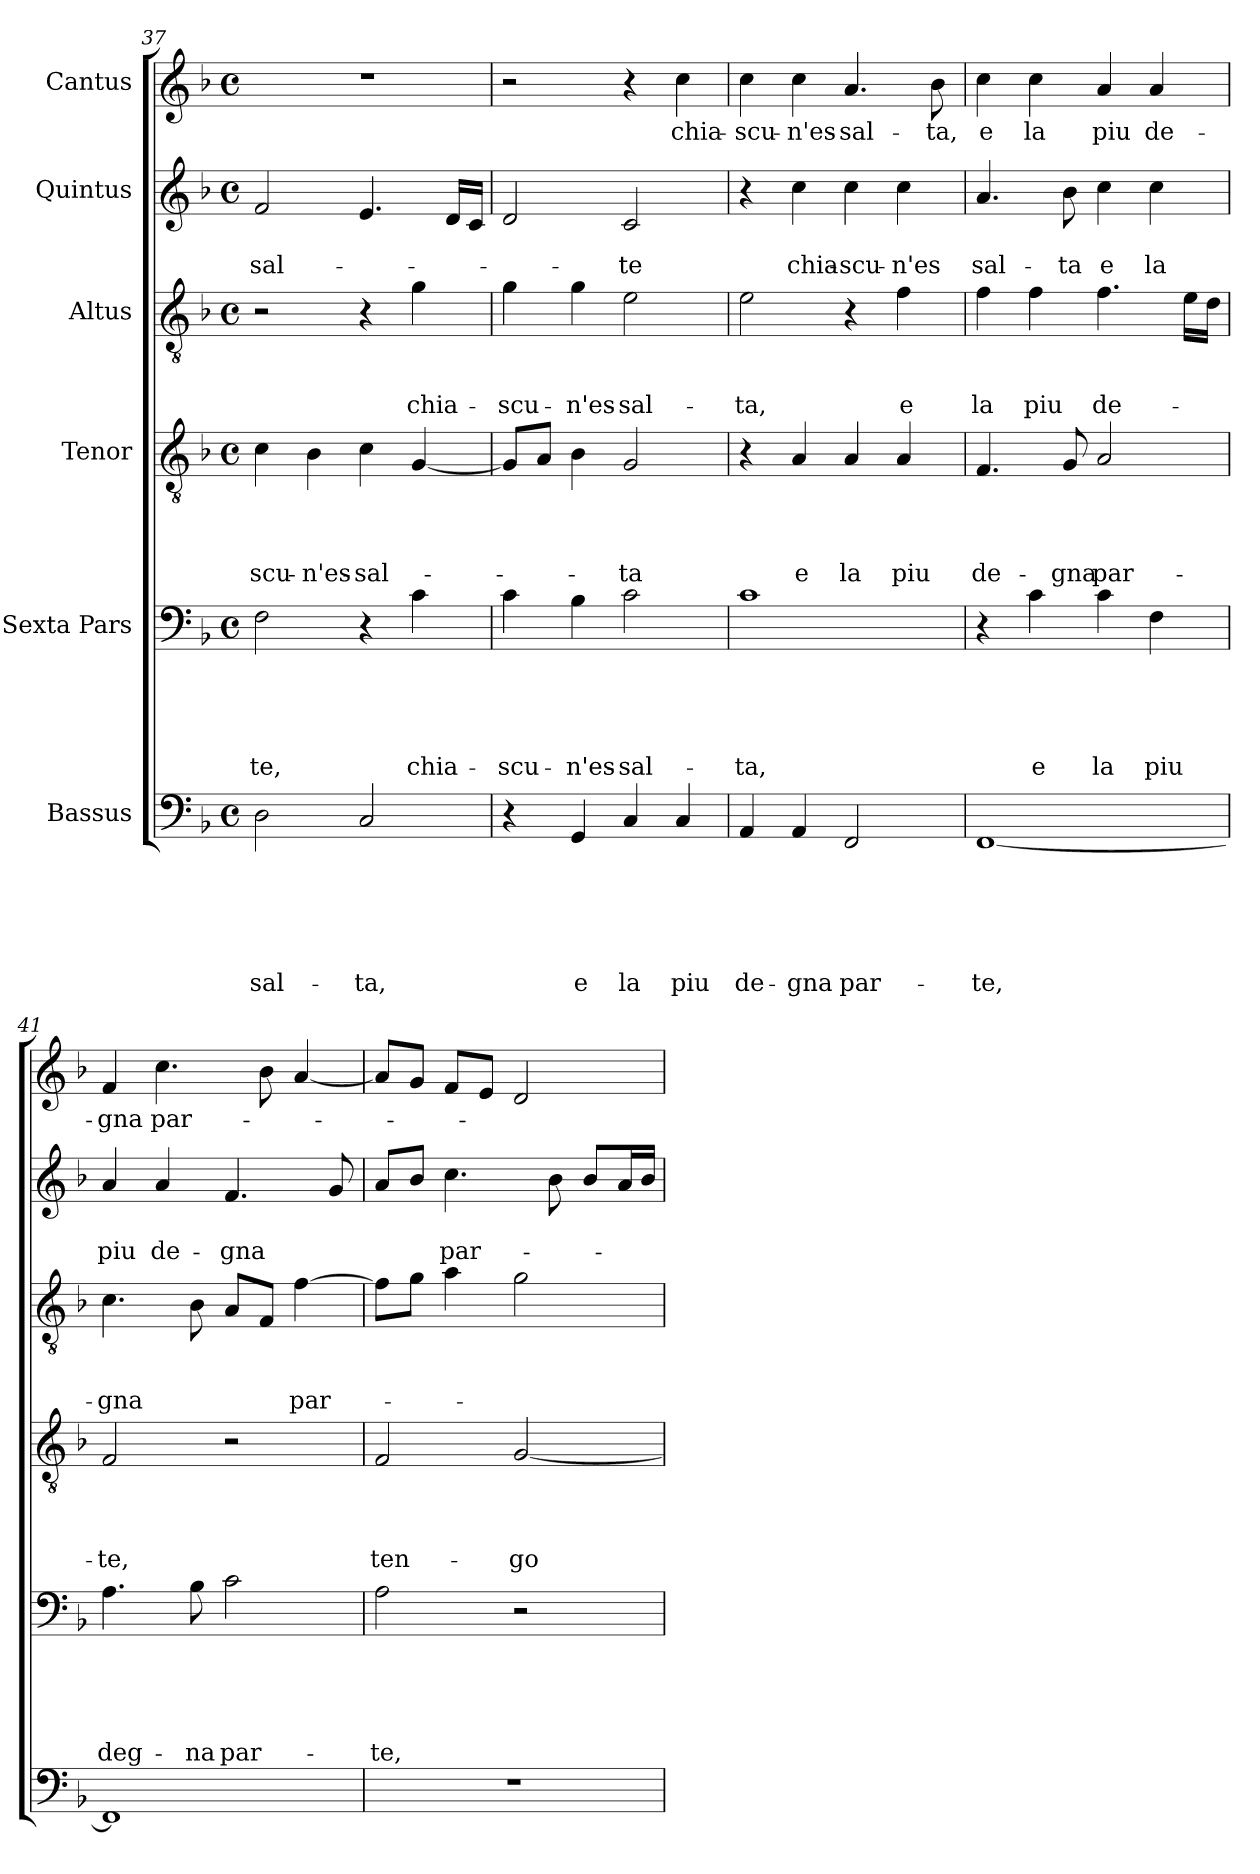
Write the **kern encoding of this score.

**kern	**text	**text	**text	**text	**text	**text	**kern	**text	**text	**text	**text	**text	**kern	**text	**text	**text	**text	**kern	**text	**text	**text	**kern	**text	**text	**kern	**text
*part6	*part6	*part6	*part6	*part6	*part6	*part6	*part5	*part5	*part5	*part5	*part5	*part5	*part4	*part4	*part4	*part4	*part4	*part3	*part3	*part3	*part3	*part2	*part2	*part2	*part1	*part1
*staff6	*staff6	*staff6	*staff6	*staff6	*staff6	*staff6	*staff5	*staff5	*staff5	*staff5	*staff5	*staff5	*staff4	*staff4	*staff4	*staff4	*staff4	*staff3	*staff3	*staff3	*staff3	*staff2	*staff2	*staff2	*staff1	*staff1
*I"Bassus	*	*	*	*	*	*	*I"Sexta Pars	*	*	*	*	*	*I"Tenor	*	*	*	*	*I"Altus	*	*	*	*I"Quintus	*	*	*I"Cantus	*
*clefF4	*	*	*	*	*	*	*clefF4	*	*	*	*	*	*clefGv2	*	*	*	*	*clefGv2	*	*	*	*clefG2	*	*	*clefG2	*
*k[b-]	*	*	*	*	*	*	*k[b-]	*	*	*	*	*	*k[b-]	*	*	*	*	*k[b-]	*	*	*	*k[b-]	*	*	*k[b-]	*
*F:	*	*	*	*	*	*	*F:	*	*	*	*	*	*F:	*	*	*	*	*F:	*	*	*	*F:	*	*	*F:	*
*M4/4	*	*	*	*	*	*	*M4/4	*	*	*	*	*	*M4/4	*	*	*	*	*M4/4	*	*	*	*M4/4	*	*	*M4/4	*
*met(c)	*	*	*	*	*	*	*met(c)	*	*	*	*	*	*met(c)	*	*	*	*	*met(c)	*	*	*	*met(c)	*	*	*met(c)	*
=37	=37	=37	=37	=37	=37	=37	=37	=37	=37	=37	=37	=37	=37	=37	=37	=37	=37	=37	=37	=37	=37	=37	=37	=37	=37	=37
2D\	.	.	.	.	.	-sal-	2F\	.	.	.	.	-te,	4c\	.	.	.	-scu-	2r	.	.	.	2f/	.	-sal-	1r	.
.	.	.	.	.	.	.	.	.	.	.	.	.	4B-\	.	.	.	-n'es-	.	.	.	.	.	.	.	.	.
2C/	.	.	.	.	.	-ta,	4r	.	.	.	.	.	4c\	.	.	.	-sal-	4r	.	.	.	4.e/	.	.	.	.
.	.	.	.	.	.	.	4c\	.	.	.	.	chia-	[4G/	.	.	.	.	4g\	.	.	chia-	.	.	.	.	.
.	.	.	.	.	.	.	.	.	.	.	.	.	.	.	.	.	.	.	.	.	.	16d/LL	.	.	.	.
.	.	.	.	.	.	.	.	.	.	.	.	.	.	.	.	.	.	.	.	.	.	16c/JJ	.	.	.	.
=38	=38	=38	=38	=38	=38	=38	=38	=38	=38	=38	=38	=38	=38	=38	=38	=38	=38	=38	=38	=38	=38	=38	=38	=38	=38	=38
4r	.	.	.	.	.	.	4c\	.	.	.	.	-scu-	8G/L]	.	.	.	.	4g\	.	.	-scu-	2d/	.	.	2r	.
.	.	.	.	.	.	.	.	.	.	.	.	.	8A/J	.	.	.	.	.	.	.	.	.	.	.	.	.
4GG/	.	.	.	.	.	e	4B-\	.	.	.	.	-n'es-	4B-\	.	.	.	.	4g\	.	.	-n'es-	.	.	.	.	.
4C/	.	.	.	.	.	la	2c\	.	.	.	.	-sal-	2G/	.	.	.	-ta	2e\	.	.	-sal-	2c/	.	-te	4r	.
4C/	.	.	.	.	.	piu	.	.	.	.	.	.	.	.	.	.	.	.	.	.	.	.	.	.	4cc\	chia-
!!LO:LB:g=z
=39	=39	=39	=39	=39	=39	=39	=39	=39	=39	=39	=39	=39	=39	=39	=39	=39	=39	=39	=39	=39	=39	=39	=39	=39	=39	=39
4AA/	.	.	.	.	.	de-	1c	.	.	.	.	-ta,	4r	.	.	.	.	2e\	.	.	-ta,	4r	.	.	4cc\	-scu-
4AA/	.	.	.	.	.	-gna	.	.	.	.	.	.	4A/	.	.	.	e	.	.	.	.	4cc\	.	chia-	4cc\	-n'es-
2FF/	.	.	.	.	.	par-	.	.	.	.	.	.	4A/	.	.	.	la	4r	.	.	.	4cc\	.	-scu-	4.a/	-sal-
.	.	.	.	.	.	.	.	.	.	.	.	.	4A/	.	.	.	piu	4f\	.	.	e	4cc\	.	-n'es	.	.
.	.	.	.	.	.	.	.	.	.	.	.	.	.	.	.	.	.	.	.	.	.	.	.	.	8b-\	-ta,
!!LO:PB:g=z
=40	=40	=40	=40	=40	=40	=40	=40	=40	=40	=40	=40	=40	=40	=40	=40	=40	=40	=40	=40	=40	=40	=40	=40	=40	=40	=40
[1FF	.	.	.	.	.	-te,	4r	.	.	.	.	.	4.F/	.	.	.	de-	4f\	.	.	la	4.a/	.	sal-	4cc\	e
.	.	.	.	.	.	.	4c\	.	.	.	.	e	.	.	.	.	.	4f\	.	.	piu	.	.	.	4cc\	la
.	.	.	.	.	.	.	.	.	.	.	.	.	8G/	.	.	.	-gna	.	.	.	.	8b-\	.	-ta	.	.
.	.	.	.	.	.	.	4c\	.	.	.	.	la	2A/	.	.	.	par-	4.f\	.	.	de-	4cc\	.	e	4a/	piu
.	.	.	.	.	.	.	4F\	.	.	.	.	piu	.	.	.	.	.	.	.	.	.	4cc\	.	la	4a/	de-
.	.	.	.	.	.	.	.	.	.	.	.	.	.	.	.	.	.	16e\LL	.	.	.	.	.	.	.	.
.	.	.	.	.	.	.	.	.	.	.	.	.	.	.	.	.	.	16d\JJ	.	.	.	.	.	.	.	.
=41	=41	=41	=41	=41	=41	=41	=41	=41	=41	=41	=41	=41	=41	=41	=41	=41	=41	=41	=41	=41	=41	=41	=41	=41	=41	=41
1FF]	.	.	.	.	.	.	4.A\	.	.	.	.	deg-	2F/	.	.	.	-te,	4.c\	.	.	-gna	4a/	.	piu	4f/	-gna
.	.	.	.	.	.	.	.	.	.	.	.	.	.	.	.	.	.	.	.	.	.	4a/	.	de-	4.cc\	par-
.	.	.	.	.	.	.	8B-\	.	.	.	.	-na	.	.	.	.	.	8B-\	.	.	.	.	.	.	.	.
.	.	.	.	.	.	.	2c\	.	.	.	.	par-	2r	.	.	.	.	8A/L	.	.	.	4.f/	.	-gna	.	.
.	.	.	.	.	.	.	.	.	.	.	.	.	.	.	.	.	.	8F/J	.	.	.	.	.	.	8b-\	.
.	.	.	.	.	.	.	.	.	.	.	.	.	.	.	.	.	.	[4f\	.	.	par-	.	.	.	[4a/	.
.	.	.	.	.	.	.	.	.	.	.	.	.	.	.	.	.	.	.	.	.	.	8g/	.	.	.	.
=42	=42	=42	=42	=42	=42	=42	=42	=42	=42	=42	=42	=42	=42	=42	=42	=42	=42	=42	=42	=42	=42	=42	=42	=42	=42	=42
1r	.	.	.	.	.	.	2A\	.	.	.	.	-te,	2F/	.	.	.	ten-	8f\L]	.	.	.	8a/L	.	.	8a/L]	.
.	.	.	.	.	.	.	.	.	.	.	.	.	.	.	.	.	.	8g\J	.	.	.	8b-/J	.	.	8g/J	.
.	.	.	.	.	.	.	.	.	.	.	.	.	.	.	.	.	.	4a\	.	.	.	4.cc\	.	par-	8f/L	.
.	.	.	.	.	.	.	.	.	.	.	.	.	.	.	.	.	.	.	.	.	.	.	.	.	8e/J	.
.	.	.	.	.	.	.	2r	.	.	.	.	.	[2G/	.	.	.	-go	2g\	.	.	.	.	.	.	2d/	.
.	.	.	.	.	.	.	.	.	.	.	.	.	.	.	.	.	.	.	.	.	.	8b-\	.	.	.	.
.	.	.	.	.	.	.	.	.	.	.	.	.	.	.	.	.	.	.	.	.	.	8b-/L	.	.	.	.
.	.	.	.	.	.	.	.	.	.	.	.	.	.	.	.	.	.	.	.	.	.	16a/L	.	.	.	.
.	.	.	.	.	.	.	.	.	.	.	.	.	.	.	.	.	.	.	.	.	.	16b-/JJ	.	.	.	.
=	=	=	=	=	=	=	=	=	=	=	=	=	=	=	=	=	=	=	=	=	=	=	=	=	=	=
*-	*-	*-	*-	*-	*-	*-	*-	*-	*-	*-	*-	*-	*-	*-	*-	*-	*-	*-	*-	*-	*-	*-	*-	*-	*-	*-
